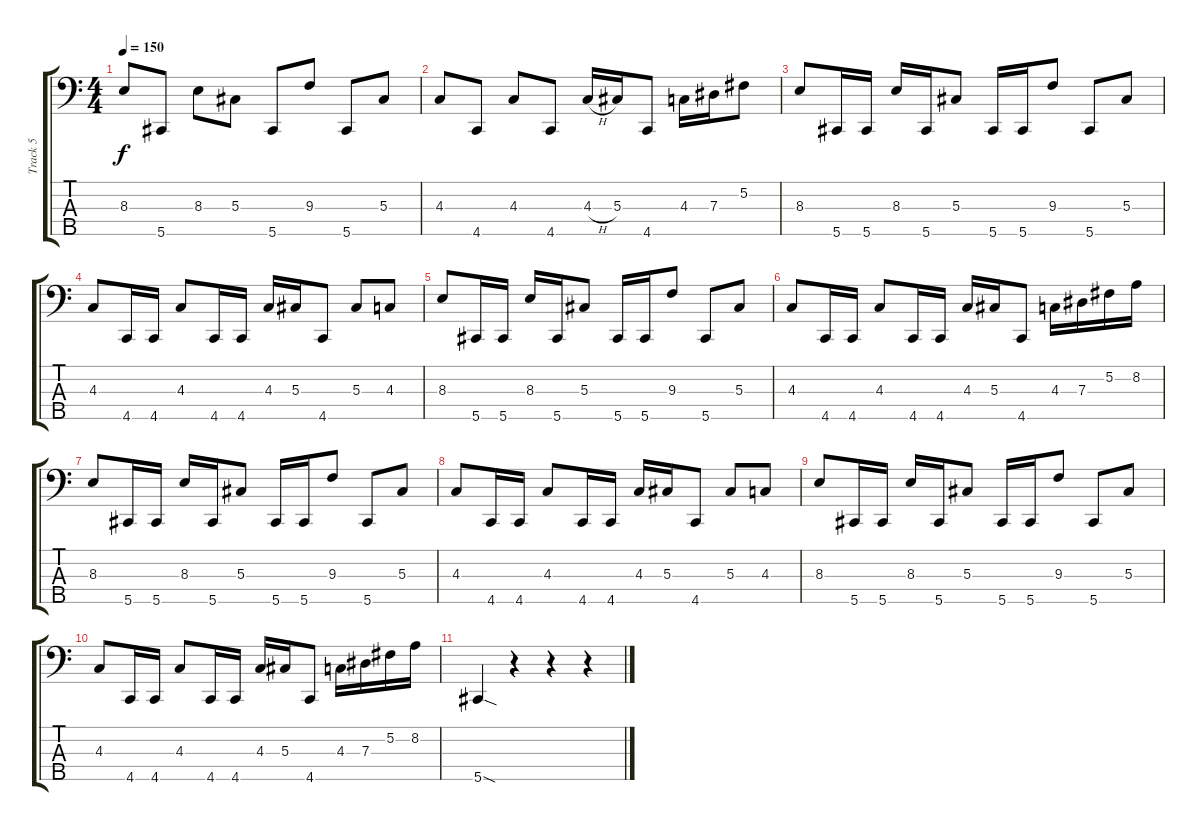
\track ("Track 5" "Track 5") {instrument electricbasspick}
\staff {score tabs}
\tuning (Gb2 Db2 Ab1 Eb1 Ab0) {hide}
\ts (4 4)
\tempo 150
\clef f4
\ks c
8.3.8{dy f} 5.5.8 8.3.8 5.3.8 5.5.8 9.3.8 5.5.8 5.3.8 |
4.3.8 4.5.8 4.3.8 4.5.8 4.3{h}.16 5.3.16 4.5.8 4.3.16 7.3.16 5.2.8 |
8.3.8 5.5.16 5.5.16 8.3.16 5.5.16 5.3.8 5.5.16 5.5.16 9.3.8 5.5.8 5.3.8 |
4.3.8 4.5.16 4.5.16 4.3.8 4.5.16 4.5.16 4.3.16 5.3.16 4.5.8 5.3.8 4.3.8 |
8.3.8 5.5.16 5.5.16 8.3.16 5.5.16 5.3.8 5.5.16 5.5.16 9.3.8 5.5.8 5.3.8 |
4.3.8 4.5.16 4.5.16 4.3.8 4.5.16 4.5.16 4.3.16 5.3.16 4.5.8 4.3.16 7.3.16 5.2.16 8.2.16 |
8.3.8 5.5.16 5.5.16 8.3.16 5.5.16 5.3.8 5.5.16 5.5.16 9.3.8 5.5.8 5.3.8 |
4.3.8 4.5.16 4.5.16 4.3.8 4.5.16 4.5.16 4.3.16 5.3.16 4.5.8 5.3.8 4.3.8 |
8.3.8 5.5.16 5.5.16 8.3.16 5.5.16 5.3.8 5.5.16 5.5.16 9.3.8 5.5.8 5.3.8 |
4.3.8 4.5.16 4.5.16 4.3.8 4.5.16 4.5.16 4.3.16 5.3.16 4.5.8 4.3.16 7.3.16 5.2.16 8.2.16 |
5.5{sod}.4 r.4 r.4 r.4
